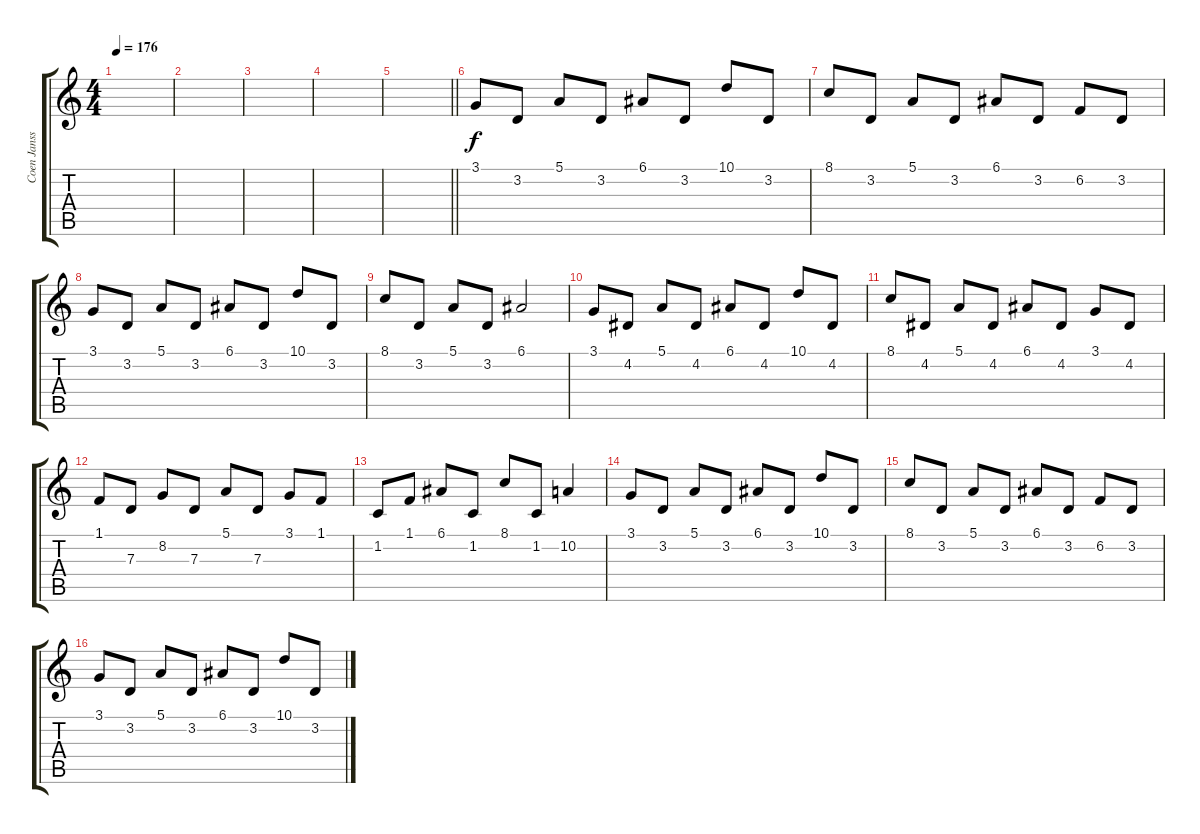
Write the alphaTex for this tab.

\track ("Coen Janssen" "Coen Janss") {instrument stringensemble1}
\staff {score tabs}
\tuning (E4 B3 G3 D3 A2 E2) {hide}
\ts (4 4)
\tempo 176
\clef g2
\ks c
|
|
|
|
\barLineRight lightlight
|
\section ("" "")
3.1.8{volume 16} 3.2.8 5.1.8 3.2.8 6.1.8 3.2.8 10.1.8 3.2.8 |
8.1.8 3.2.8 5.1.8 3.2.8 6.1.8 3.2.8 6.2.8 3.2.8 |
3.1.8 3.2.8 5.1.8 3.2.8 6.1.8 3.2.8 10.1.8 3.2.8 |
8.1.8 3.2.8 5.1.8 3.2.8 6.1.2 |
3.1.8 4.2.8 5.1.8 4.2.8 6.1.8 4.2.8 10.1.8 4.2.8 |
8.1.8 4.2.8 5.1.8 4.2.8 6.1.8 4.2.8 3.1.8 4.2.8 |
1.1.8 7.3.8 8.2.8 7.3.8 5.1.8 7.3.8 3.1.8 1.1.8 |
1.2.8 1.1.8 6.1.8 1.2.8 8.1.8 1.2.8 10.2.4 |
3.1.8{volume 16} 3.2.8 5.1.8 3.2.8 6.1.8 3.2.8 10.1.8 3.2.8 |
8.1.8 3.2.8 5.1.8 3.2.8 6.1.8 3.2.8 6.2.8 3.2.8 |
3.1.8 3.2.8 5.1.8 3.2.8 6.1.8 3.2.8 10.1.8 3.2.8
